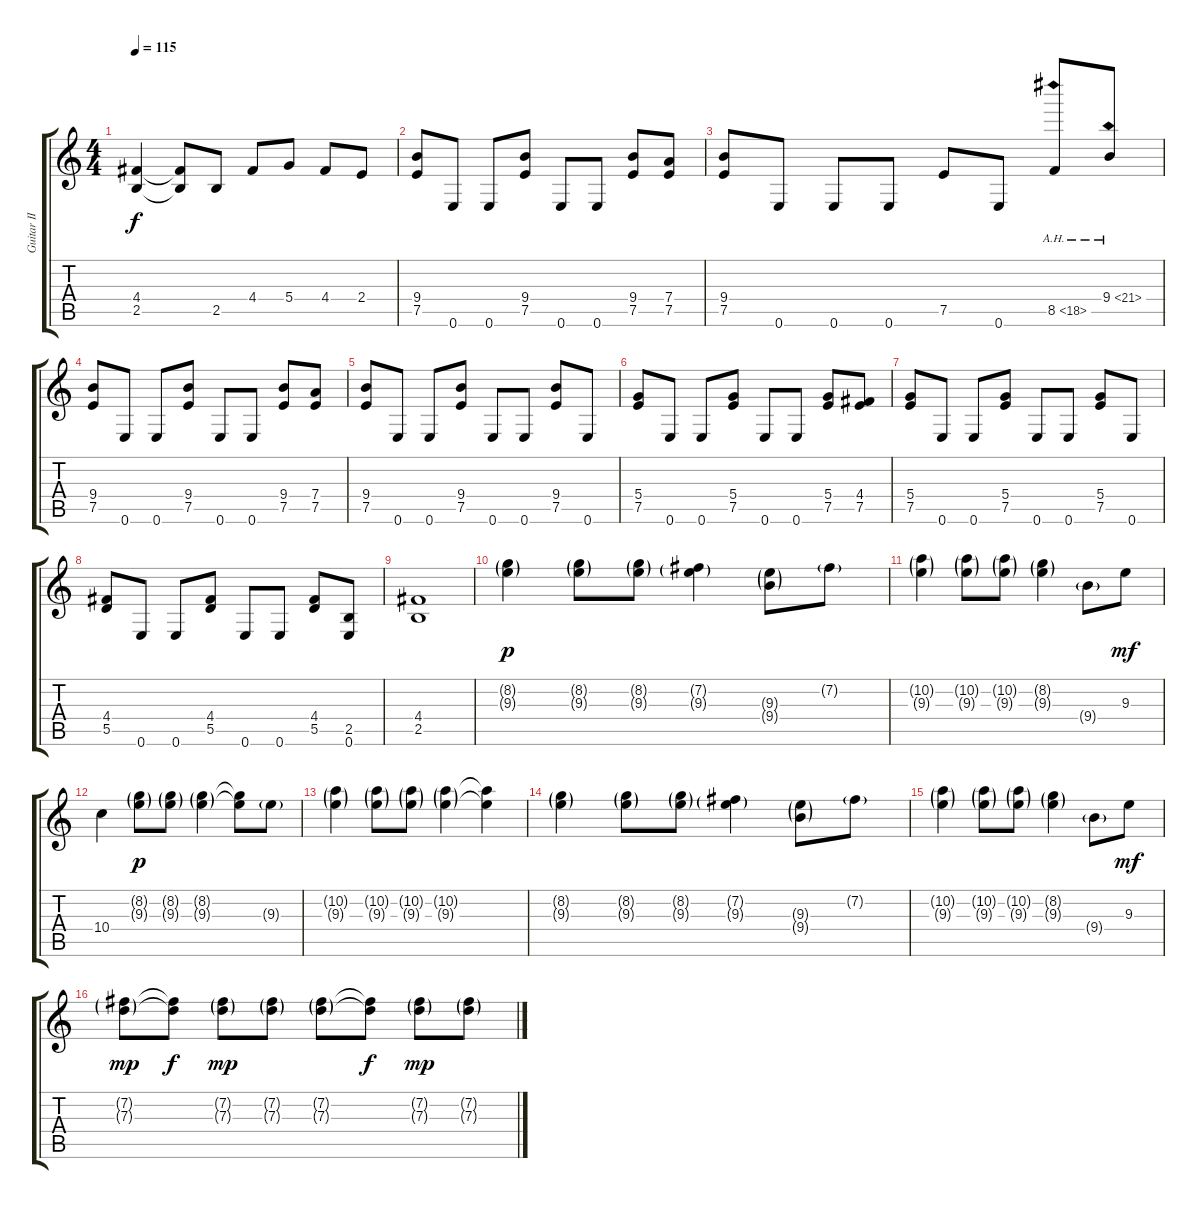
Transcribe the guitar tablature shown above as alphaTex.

\track ("Guitar II" "Guitar II") {instrument distortionguitar}
\staff {score tabs}
\tuning (E4 B3 G3 D3 A2 E2) {hide}
\ts (4 4)
\tempo 115
\clef g2
\ks c
(4.4 2.5).4{dy f} (4.4{t} 2.5{t}).8 2.5.8 4.4.8 5.4.8 4.4.8 2.4.8 |
(9.4 7.5).8 0.6.8 0.6.8 (9.4 7.5).8 0.6.8 0.6.8 (9.4 7.5).8 (7.4 7.5).8 |
(9.4 7.5).8 0.6.8 0.6.8 0.6.8 7.5.8 0.6.8 8.5{ah 10}.8 9.4{ah 12}.8 |
(9.4 7.5).8 0.6.8 0.6.8 (9.4 7.5).8 0.6.8 0.6.8 (9.4 7.5).8 (7.4 7.5).8 |
(9.4 7.5).8 0.6.8 0.6.8 (9.4 7.5).8 0.6.8 0.6.8 (9.4 7.5).8 0.6.8 |
(5.4 7.5).8 0.6.8 0.6.8 (5.4 7.5).8 0.6.8 0.6.8 (5.4 7.5).8 (4.4 7.5).8 |
(5.4 7.5).8 0.6.8 0.6.8 (5.4 7.5).8 0.6.8 0.6.8 (5.4 7.5).8 0.6.8 |
(4.4 5.5).8 0.6.8 0.6.8 (4.4 5.5).8 0.6.8 0.6.8 (4.4 5.5).8 (2.5 0.6).8 |
(4.4 2.5).1 |
(8.2{g} 9.3{g}).4{dy p} (8.2{g} 9.3{g}).8 (8.2{g} 9.3{g}).8 (7.2{g} 9.3{g}).4 (9.3{g} 9.4{g}).8 7.2{g}.8 |
(10.2{g} 9.3{g}).4 (10.2{g} 9.3{g}).8 (10.2{g} 9.3{g}).8 (8.2{g} 9.3{g}).4 9.4{g}.8 9.3.8{dy mf} |
10.4.4 (8.2{g} 9.3{g}).8{dy p} (8.2{g} 9.3{g}).8 (8.2{g} 9.3{g}).4 (8.2{t} 9.3{t}).8 9.3{g}.8 |
(10.2{g} 9.3{g}).4 (10.2{g} 9.3{g}).8 (10.2{g} 9.3{g}).8 (10.2{g} 9.3{g}).4 (10.2{t} 9.3{t}).4 |
(8.2{g} 9.3{g}).4 (8.2{g} 9.3{g}).8 (8.2{g} 9.3{g}).8 (7.2{g} 9.3{g}).4 (9.3{g} 9.4{g}).8 7.2{g}.8 |
(10.2{g} 9.3{g}).4 (10.2{g} 9.3{g}).8 (10.2{g} 9.3{g}).8 (8.2{g} 9.3{g}).4 9.4{g}.8 9.3.8{dy mf} |
(7.2{g} 7.3{g}).8{dy mp} (7.2{t} 7.3{t}).8{dy f} (7.2{g} 7.3{g}).8{dy mp} (7.2{g} 7.3{g}).8 (7.2{g} 7.3{g}).8 (7.2{t} 7.3{t}).8{dy f} (7.2{g} 7.3{g}).8{dy mp} (7.2{g} 7.3{g}).8
